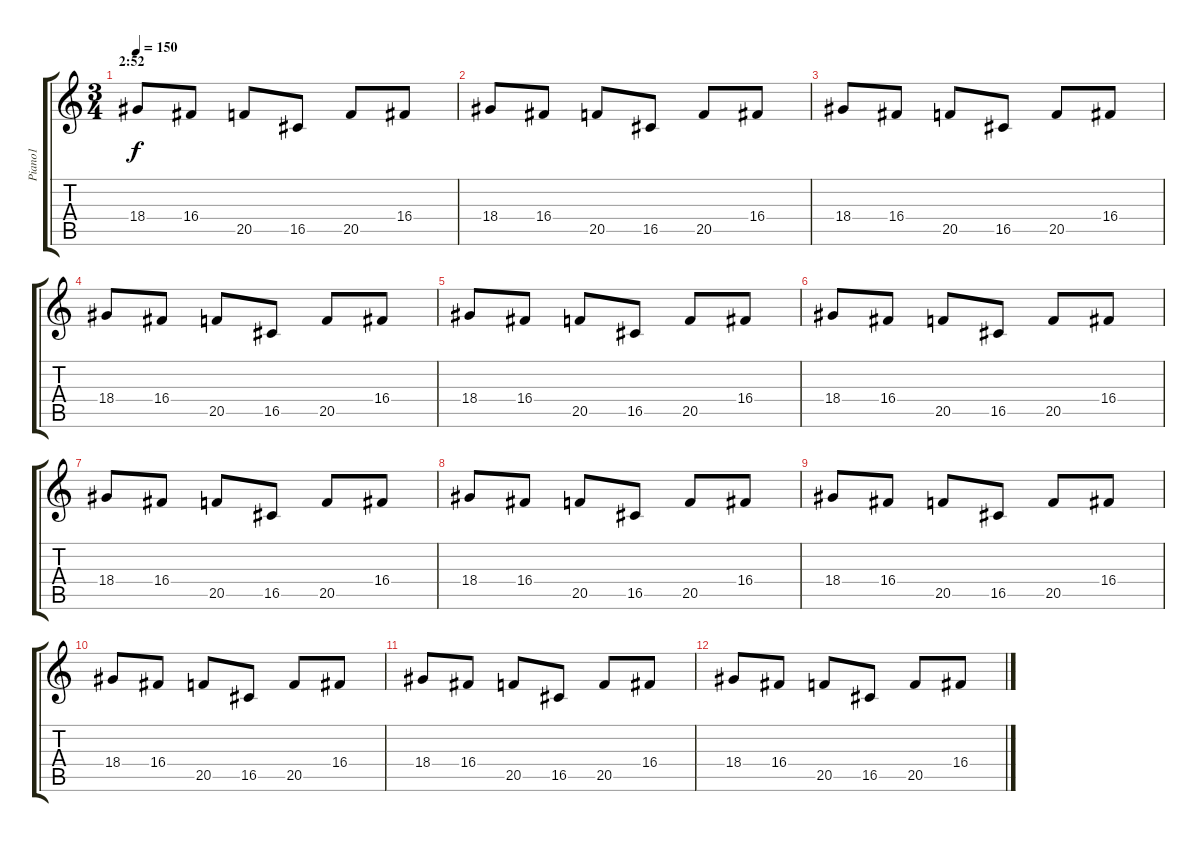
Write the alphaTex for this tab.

\track ("Piano1" "Piano1") {instrument acousticgrandpiano}
\staff {score tabs}
\tuning (E4 B3 G3 D3 A2 E2) {hide}
\ts (3 4)
\section ("" "2:52")
\tempo 150
\clef g2
\ks c
18.4.8{dy f} 16.4.8 20.5.8 16.5.8 20.5.8 16.4.8 |
18.4.8 16.4.8 20.5.8 16.5.8 20.5.8 16.4.8 |
18.4.8 16.4.8 20.5.8 16.5.8 20.5.8 16.4.8 |
18.4.8 16.4.8 20.5.8 16.5.8 20.5.8 16.4.8 |
18.4.8 16.4.8 20.5.8 16.5.8 20.5.8 16.4.8 |
18.4.8 16.4.8 20.5.8 16.5.8 20.5.8 16.4.8 |
18.4.8 16.4.8 20.5.8 16.5.8 20.5.8 16.4.8 |
18.4.8 16.4.8 20.5.8 16.5.8 20.5.8 16.4.8 |
18.4.8 16.4.8 20.5.8 16.5.8 20.5.8 16.4.8 |
18.4.8 16.4.8 20.5.8 16.5.8 20.5.8 16.4.8 |
18.4.8 16.4.8 20.5.8 16.5.8 20.5.8 16.4.8 |
18.4.8 16.4.8 20.5.8 16.5.8 20.5.8 16.4.8
